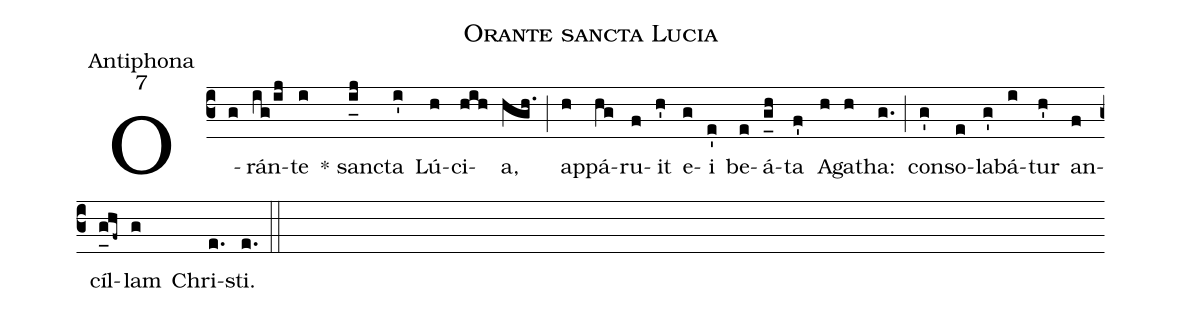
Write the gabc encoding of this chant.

name:Orante sancta Lucia;
office-part:Antiphona;
mode:7;
%%
(c3) O(g)rán(ig/ij)te(i) * san(i_[uh:l]j)cta(i') Lú(h)ci(hih)a,(hgh.) (;) ap(h)pá(hg)ru(f)it(h') e(g)i(e') be(e)á(g_[uh:l]h)ta(f') A(h)ga(h)tha:(g.) (;) con(g')so(e)la(g')bá(i)tur(h') an(f)cíl(g_[uh:l]hf~)lam(g) Chri(e.)sti.(e.) (::)

%<eu>E(i) u(i) o(j) u(i) a(h) e.</eu>(g.) (::)
